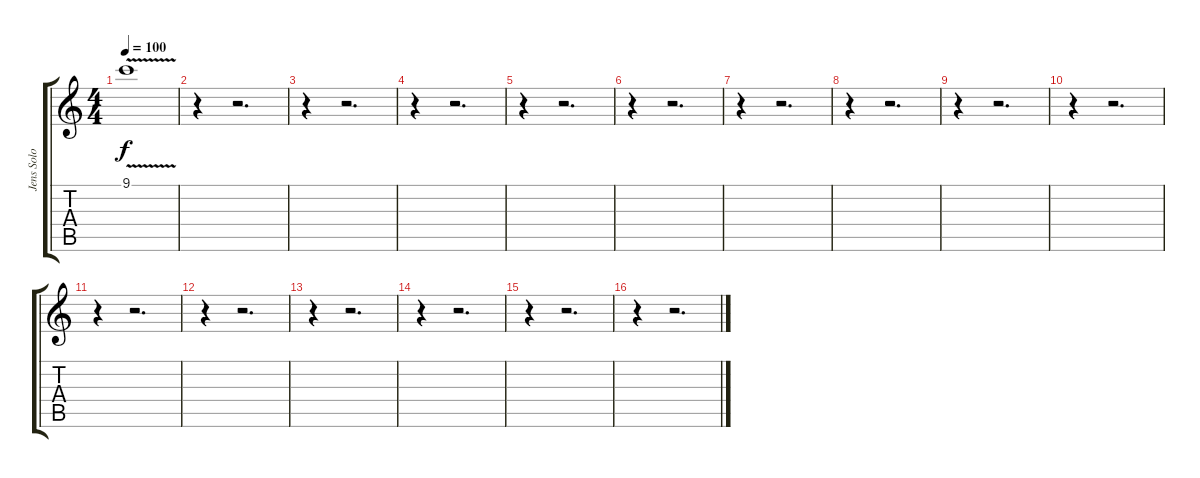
\track ("Jens Solo 2" "Jens Solo ") {instrument lead1square}
\staff {score tabs}
\tuning (Eb5 Bb4 Gb4 Db4 Ab3 Eb3) {hide}
\ts (4 4)
\tempo 100
\clef g2
\ks c
9.1{v}.1{dy f} |
r.4{volume 14} r.2{d} |
r.4 r.2{d} |
r.4 r.2{d} |
r.4 r.2{d} |
r.4 r.2{d} |
r.4 r.2{d} |
r.4 r.2{d} |
r.4 r.2{d} |
r.4 r.2{d} |
r.4 r.2{d} |
r.4 r.2{d} |
r.4 r.2{d} |
r.4 r.2{d} |
r.4 r.2{d} |
r.4 r.2{d}
